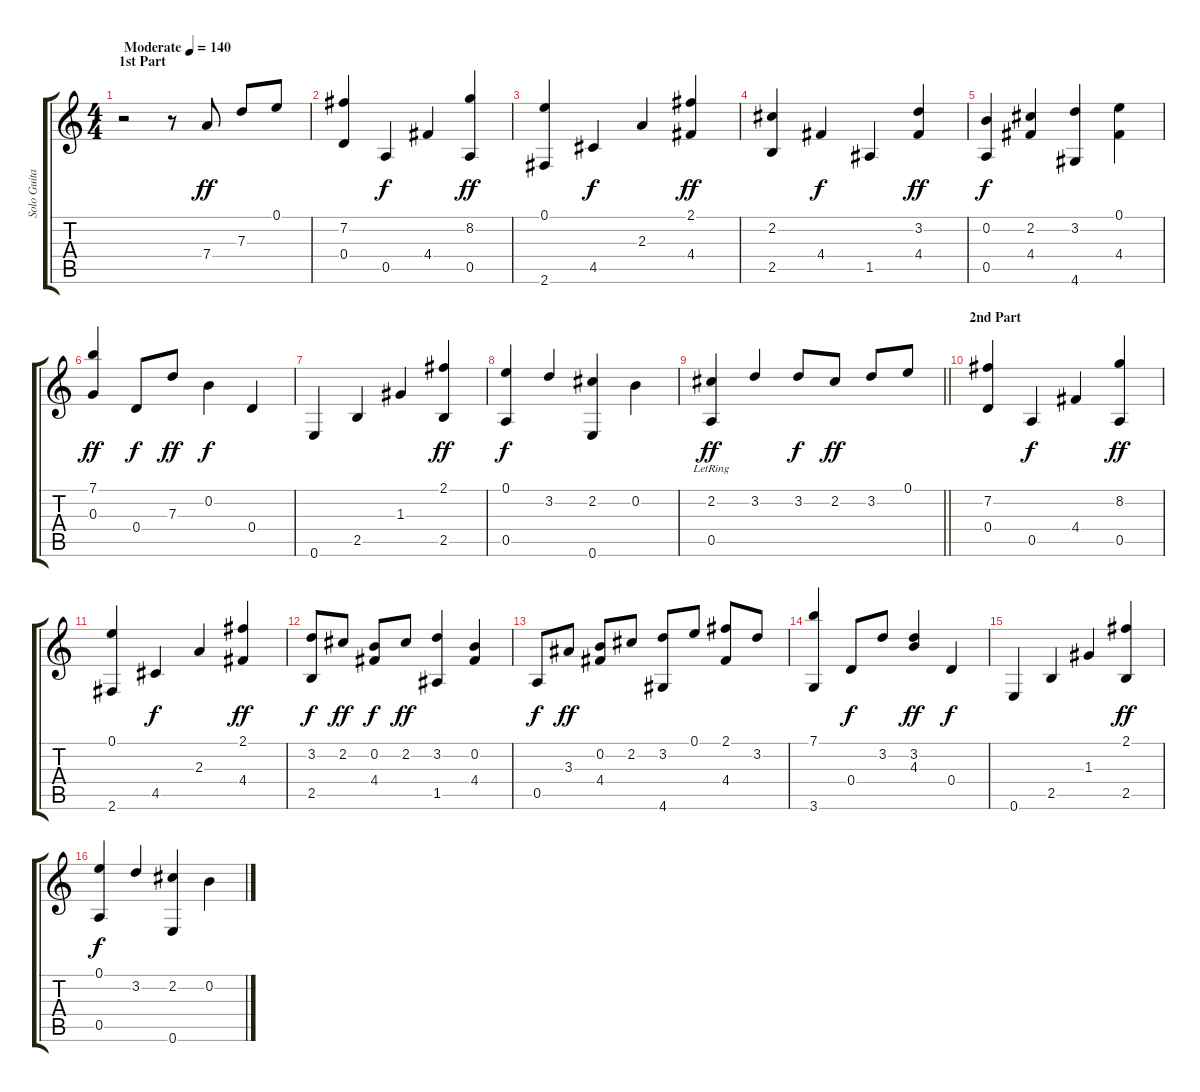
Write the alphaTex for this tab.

\track ("Solo Guitar" "Solo Guita") {instrument acousticguitarnylon}
\staff {score tabs}
\tuning (E4 B3 G3 D3 A2 E2) {hide}
\ts (4 4)
\section ("" "1st Part")
\tempo (140 "Moderate")
\clef g2
\ks c
r.2{dy ff instrument acousticguitarnylon} r.8 7.4.8 7.3.8{beam Up} 0.1.8{beam Up} |
(7.2 0.4).4 0.5.4{dy f} 4.4.4 (8.2 0.5).4{dy ff} |
(0.1 2.6).4 4.5.4{dy f} 2.3.4 (2.1 4.4).4{dy ff beam Up} |
(2.2 2.5).4 4.4.4{dy f} 1.5.4 (3.2 4.4).4{dy ff} |
(0.2 0.5).4{dy f} (2.2 4.4).4 (3.2 4.6).4 (0.1 4.4).4 |
(7.1 0.3).4{dy ff beam Up} 0.4.8{dy f} 7.3.8{dy ff} 0.2.4{dy f} 0.4.4 |
0.6.4 2.5.4 1.3.4 (2.1 2.5).4{dy ff} |
(0.1 0.5).4{dy f} 3.2.4{beam Up} (2.2 0.6).4 0.2.4 |
\barLineRight lightlight
(2.2 0.5{lr}).4{dy ff} 3.2.4{beam Up} 3.2.8{dy f beam Up} 2.2.8{dy ff beam Up} 3.2.8{beam Up} 0.1.8{beam Up} |
\section ("" "2nd Part")
(7.2 0.4).4 0.5.4{dy f} 4.4.4 (8.2 0.5).4{dy ff} |
(0.1 2.6).4 4.5.4{dy f} 2.3.4 (2.1 4.4).4{dy ff beam Up} |
(3.2 2.5).8{dy f} 2.2.8{dy ff} (0.2 4.4).8{dy f} 2.2.8{dy ff} (3.2 1.5).4 (0.2 4.4).4 |
0.5.8{dy f} 3.3.8{dy ff} (0.2 4.4).8 2.2.8 (3.2 4.6).8 0.1.8 (2.1 4.4).8{beam Up} 3.2.8{beam Up} |
(7.1 3.6).4 0.4.8{dy f} 3.2.8 (3.2 4.3).4{dy ff beam Up} 0.4.4{dy f} |
0.6.4 2.5.4 1.3.4 (2.1 2.5).4{dy ff} |
(0.1 0.5).4{dy f} 3.2.4{beam Up} (2.2 0.6).4 0.2.4
